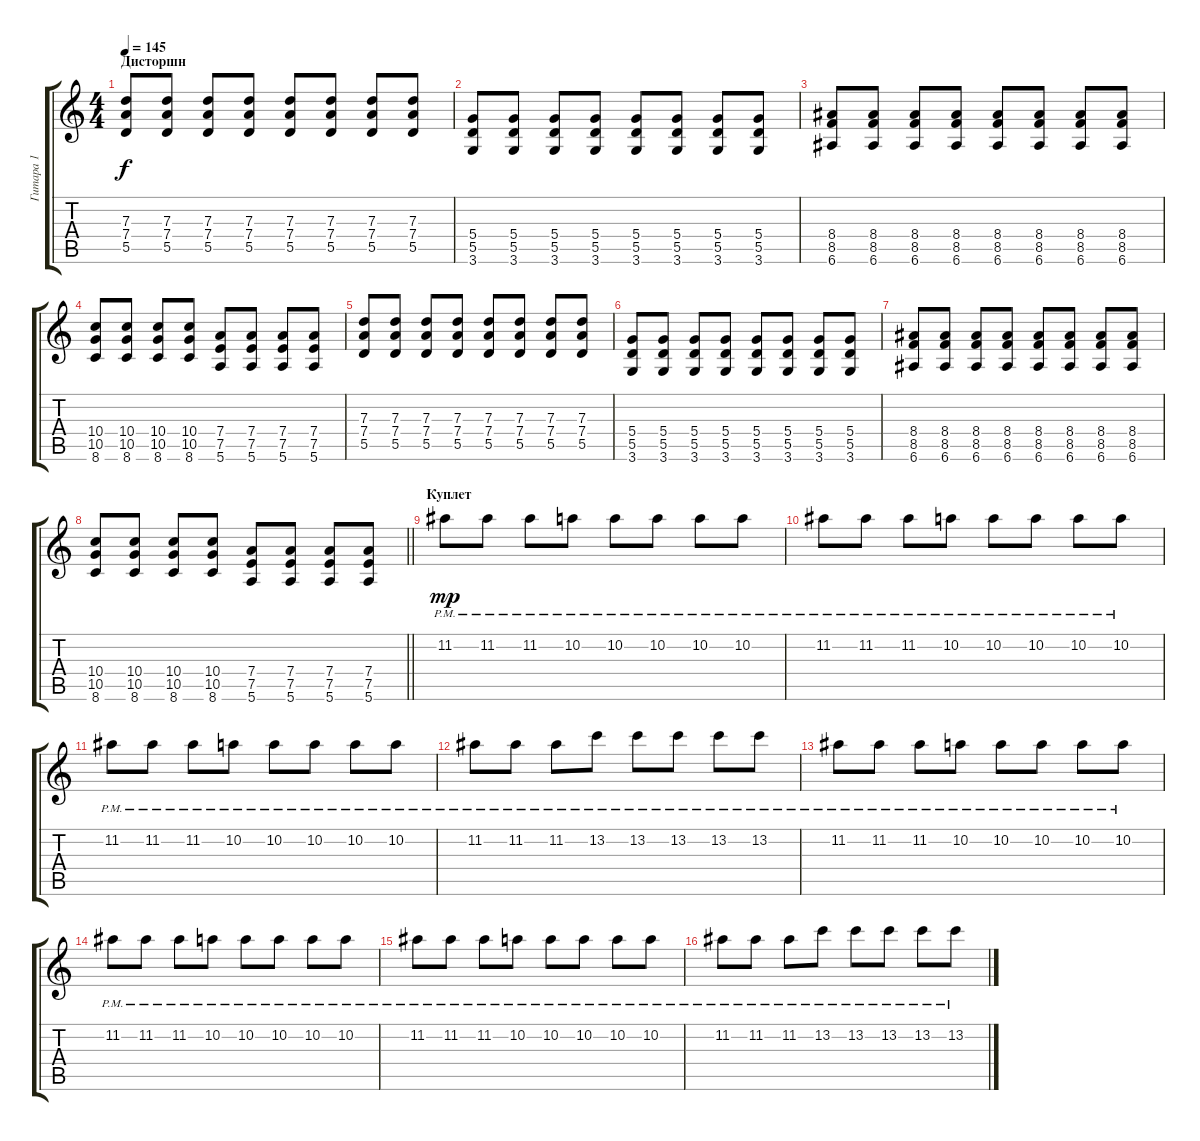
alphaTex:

\track ("Гитара 1" "Гитара 1") {instrument distortionguitar}
\staff {score tabs}
\tuning (E4 B3 G3 D3 A2 E2) {hide}
\ts (4 4)
\section ("" "Дисторшн")
\tempo 145
\clef g2
\ks c
(7.3 7.4 5.5).8{dy f} (7.3 7.4 5.5).8 (7.3 7.4 5.5).8 (7.3 7.4 5.5).8 (7.3 7.4 5.5).8 (7.3 7.4 5.5).8 (7.3 7.4 5.5).8 (7.3 7.4 5.5).8 |
(5.4 5.5 3.6).8 (5.4 5.5 3.6).8 (5.4 5.5 3.6).8 (5.4 5.5 3.6).8 (5.4 5.5 3.6).8 (5.4 5.5 3.6).8 (5.4 5.5 3.6).8 (5.4 5.5 3.6).8 |
(8.4 8.5 6.6).8 (8.4 8.5 6.6).8 (8.4 8.5 6.6).8 (8.4 8.5 6.6).8 (8.4 8.5 6.6).8 (8.4 8.5 6.6).8 (8.4 8.5 6.6).8 (8.4 8.5 6.6).8 |
(10.4 10.5 8.6).8 (10.4 10.5 8.6).8 (10.4 10.5 8.6).8 (10.4 10.5 8.6).8 (7.4 7.5 5.6).8 (7.4 7.5 5.6).8 (7.4 7.5 5.6).8 (7.4 7.5 5.6).8 |
(7.3 7.4 5.5).8 (7.3 7.4 5.5).8 (7.3 7.4 5.5).8 (7.3 7.4 5.5).8 (7.3 7.4 5.5).8 (7.3 7.4 5.5).8 (7.3 7.4 5.5).8 (7.3 7.4 5.5).8 |
(5.4 5.5 3.6).8 (5.4 5.5 3.6).8 (5.4 5.5 3.6).8 (5.4 5.5 3.6).8 (5.4 5.5 3.6).8 (5.4 5.5 3.6).8 (5.4 5.5 3.6).8 (5.4 5.5 3.6).8 |
(8.4 8.5 6.6).8 (8.4 8.5 6.6).8 (8.4 8.5 6.6).8 (8.4 8.5 6.6).8 (8.4 8.5 6.6).8 (8.4 8.5 6.6).8 (8.4 8.5 6.6).8 (8.4 8.5 6.6).8 |
\barLineRight lightlight
(10.4 10.5 8.6).8 (10.4 10.5 8.6).8 (10.4 10.5 8.6).8 (10.4 10.5 8.6).8 (7.4 7.5 5.6).8 (7.4 7.5 5.6).8 (7.4 7.5 5.6).8 (7.4 7.5 5.6).8 |
\section ("" "Куплет")
11.2{pm}.8{dy mp} 11.2{pm}.8 11.2{pm}.8 10.2{pm}.8 10.2{pm}.8 10.2{pm}.8 10.2{pm}.8 10.2{pm}.8 |
11.2{pm}.8 11.2{pm}.8 11.2{pm}.8 10.2{pm}.8 10.2{pm}.8 10.2{pm}.8 10.2{pm}.8 10.2{pm}.8 |
11.2{pm}.8 11.2{pm}.8 11.2{pm}.8 10.2{pm}.8 10.2{pm}.8 10.2{pm}.8 10.2{pm}.8 10.2{pm}.8 |
11.2{pm}.8 11.2{pm}.8 11.2{pm}.8 13.2{pm}.8 13.2{pm}.8 13.2{pm}.8 13.2{pm}.8 13.2{pm}.8 |
11.2{pm}.8 11.2{pm}.8 11.2{pm}.8 10.2{pm}.8 10.2{pm}.8 10.2{pm}.8 10.2{pm}.8 10.2{pm}.8 |
11.2{pm}.8 11.2{pm}.8 11.2{pm}.8 10.2{pm}.8 10.2{pm}.8 10.2{pm}.8 10.2{pm}.8 10.2{pm}.8 |
11.2{pm}.8 11.2{pm}.8 11.2{pm}.8 10.2{pm}.8 10.2{pm}.8 10.2{pm}.8 10.2{pm}.8 10.2{pm}.8 |
11.2{pm}.8 11.2{pm}.8 11.2{pm}.8 13.2{pm}.8 13.2{pm}.8 13.2{pm}.8 13.2{pm}.8 13.2{pm}.8
